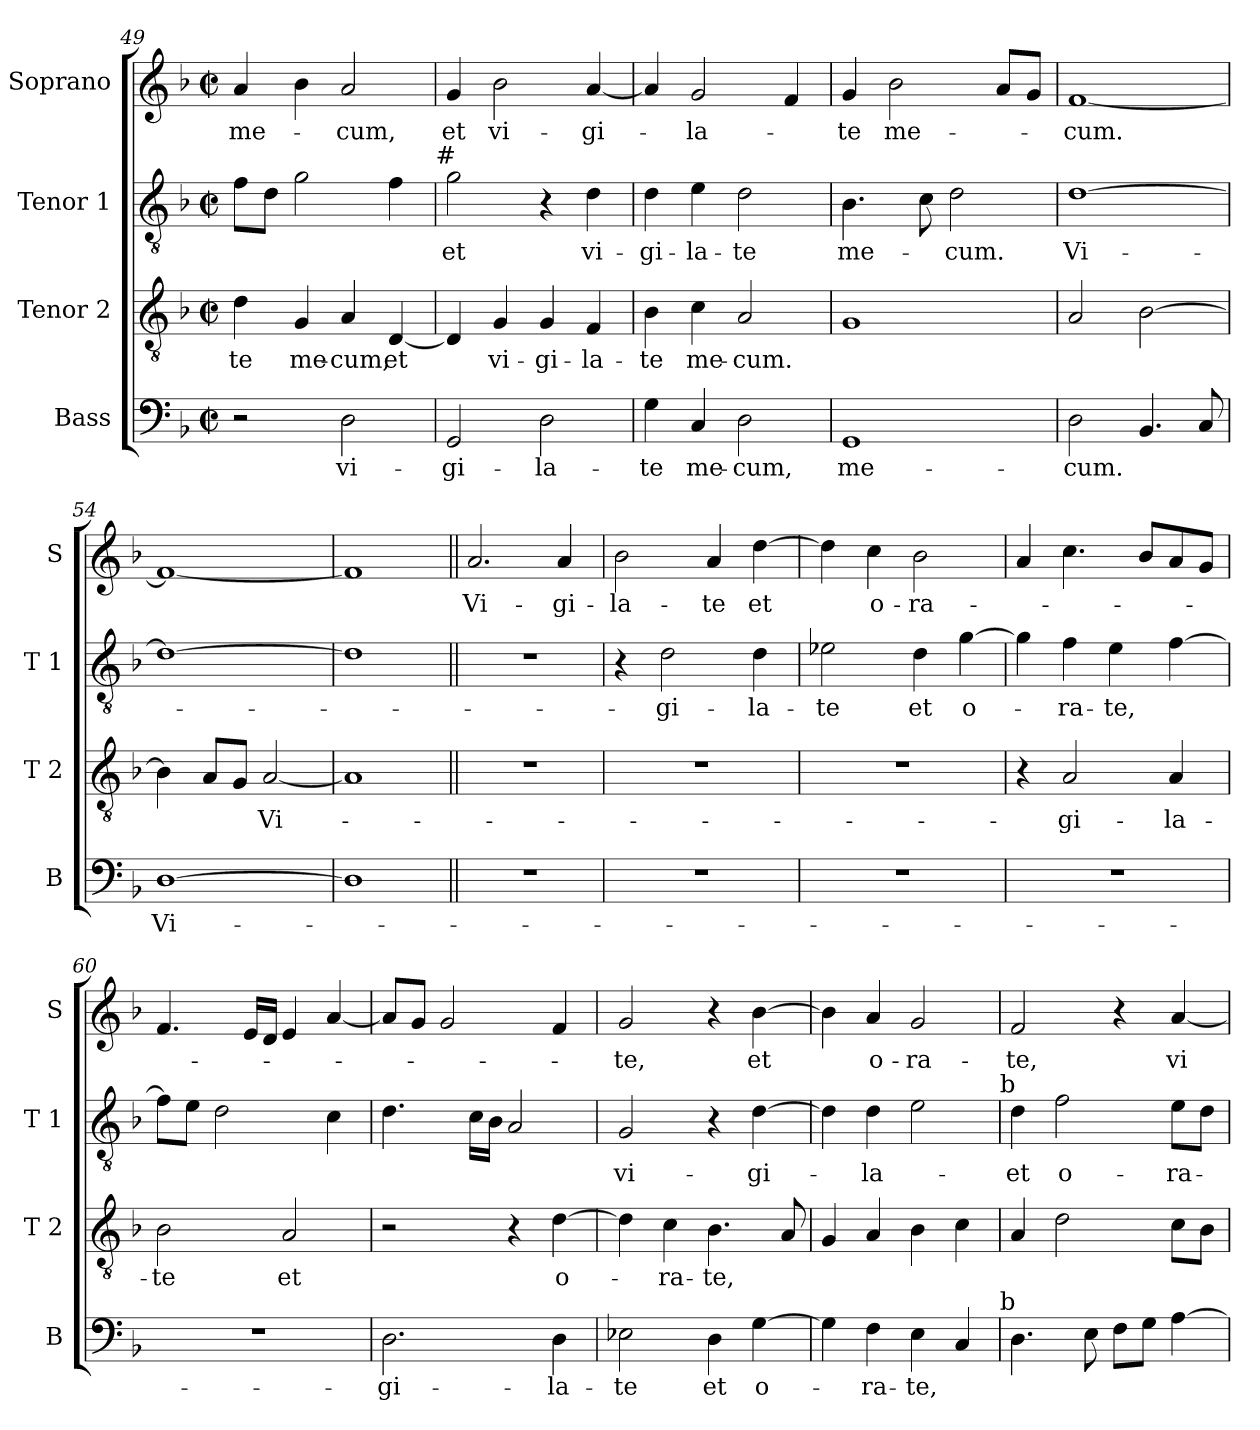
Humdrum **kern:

**kern	**text	**kern	**text	**kern	**text	**kern	**text
*part4	*part4	*part3	*part3	*part2	*part2	*part1	*part1
*staff4	*staff4	*staff3	*staff3	*staff2	*staff2	*staff1	*staff1
*I"Bass	*	*I"Tenor 2	*	*I"Tenor 1	*	*I"Soprano	*
*I'B	*	*I'T 2	*	*I'T 1	*	*I'S	*
*clefF4	*	*clefGv2	*	*clefGv2	*	*clefG2	*
*k[b-]	*	*k[b-]	*	*k[b-]	*	*k[b-]	*
*F:	*	*F:	*	*F:	*	*F:	*
*M2/2	*	*M2/2	*	*M2/2	*	*M2/2	*
*met(c|)	*	*met(c|)	*	*met(c|)	*	*met(c|)	*
=49	=49	=49	=49	=49	=49	=49	=49
2r	.	4d\	-te	8f\L	.	4a/	me-
.	.	.	.	8d\J	.	.	.
.	.	4G/	me-	2g\	.	4b-\	.
2D\	vi-	4A/	-cum,	.	.	2a/	-cum,
.	.	[4D/	et	4f\	.	.	.
!	!	!	!	!LO:TX:a:t=#	!	!	!
!!LO:LB:g=z
=50	=50	=50	=50	=50	=50	=50	=50
2GG/	-gi-	4D/]	.	2g\	et	4g/	et
.	.	4G/	vi-	.	.	2b-\	vi-
2D\	-la-	4G/	-gi-	4r	.	.	.
.	.	4F/	-la-	4d\	vi-	[4a/	-gi-
=51	=51	=51	=51	=51	=51	=51	=51
4G\	-te	4B-\	-te	4d\	-gi-	4a/]	.
4C/	me-	4c\	me-	4e\	-la-	2g/	-la-
2D\	-cum,	2A/	-cum.	2d\	-te	.	.
.	.	.	.	.	.	4f/	.
=52	=52	=52	=52	=52	=52	=52	=52
1GG	me-	1G	.	4.B-\	me-	4g/	-te
.	.	.	.	.	.	2b-\	me-
.	.	.	.	8c\	.	.	.
.	.	.	.	2d\	-cum.	.	.
.	.	.	.	.	.	8a/L	.
.	.	.	.	.	.	8g/J	.
=53	=53	=53	=53	=53	=53	=53	=53
2D\	-cum.	2A/	.	[1d	Vi-	[1f	-cum.
4.BB-/	.	[2B-\	.	.	.	.	.
8C/	.	.	.	.	.	.	.
=54	=54	=54	=54	=54	=54	=54	=54
[1D	Vi-	4B-\]	.	1d_	.	1f_	.
.	.	8A/L	.	.	.	.	.
.	.	8G/J	.	.	.	.	.
.	.	[2A/	Vi-	.	.	.	.
=55	=55	=55	=55	=55	=55	=55	=55
1D]	.	1A]	.	1d]	.	1f]	.
!!LO:PB:g=z
=56||	=56||	=56||	=56||	=56||	=56||	=56||	=56||
1r	.	1r	.	1r	.	2.a/	Vi-
.	.	.	.	.	.	4a/	-gi-
=57	=57	=57	=57	=57	=57	=57	=57
1r	.	1r	.	4r	.	2b-\	-la-
.	.	.	.	2d\	-gi-	.	.
.	.	.	.	.	.	4a/	-te
.	.	.	.	4d\	-la-	[4dd\	et
=58	=58	=58	=58	=58	=58	=58	=58
1r	.	1r	.	2e-X\	-te	4dd\]	.
.	.	.	.	.	.	4cc\	o-
.	.	.	.	4d\	et	2b-\	-ra-
.	.	.	.	[4g\	o-	.	.
=59	=59	=59	=59	=59	=59	=59	=59
1r	.	4r	.	4g\]	.	4a/	.
.	.	2A/	-gi-	4f\	-ra-	4.cc\	.
.	.	.	.	4e\	-te,	.	.
.	.	.	.	.	.	8b-/L	.
.	.	4A/	-la-	[4f\	.	8a/	.
.	.	.	.	.	.	8g/J	.
=60	=60	=60	=60	=60	=60	=60	=60
1r	.	2B-\	-te	8f\L]	.	4.f/	.
.	.	.	.	8e\J	.	.	.
.	.	.	.	2d\	.	.	.
.	.	.	.	.	.	16e/LL	.
.	.	.	.	.	.	16d/JJ	.
.	.	2A/	et	.	.	4e/	.
.	.	.	.	4c\	.	[4a/	.
=61	=61	=61	=61	=61	=61	=61	=61
2.D\	-gi-	2r	.	4.d\	.	8a/L]	.
.	.	.	.	.	.	8g/J	.
.	.	.	.	.	.	2g/	.
.	.	.	.	16c\LL	.	.	.
.	.	.	.	16B-\JJ	.	.	.
.	.	4r	.	2A/	.	.	.
4D\	-la-	[4d\	o-	.	.	4f/	.
!!LO:LB:g=z
=62	=62	=62	=62	=62	=62	=62	=62
2E-X\	-te	4d\]	.	2G/	vi-	2g/	-te,
.	.	4c\	-ra-	.	.	.	.
4D\	et	4.B-\	-te,	4r	.	4r	.
[4G\	o-	.	.	[4d\	-gi-	[4b-\	et
.	.	8A/	.	.	.	.	.
=63	=63	=63	=63	=63	=63	=63	=63
4G\]	.	4G/	.	4d\]	.	4b-\]	.
4F\	-ra-	4A/	.	4d\	-la-	4a/	o-
4E\	-te,	4B-\	.	2e\	.	2g/	-ra-
4C/	.	4c\	.	.	.	.	.
!	!	!	!	!LO:TX:a:t=b	!	!	!
!LO:TX:a:t=b	!	!	!	!	!	!	!
=64	=64	=64	=64	=64	=64	=64	=64
4.D\	.	4A/	.	4d\	-et	2f/	-te,
.	.	2d\	.	2f\	o-	.	.
8E\	.	.	.	.	.	.	.
8F\L	.	.	.	.	.	4r	.
8G\J	.	.	.	.	.	.	.
[4A\	.	8c\L	.	8e\L	-ra-	[4a/	vi-
.	.	8B-\J	.	8d\J	.	.	.
=	=	=	=	=	=	=	=
*-	*-	*-	*-	*-	*-	*-	*-
